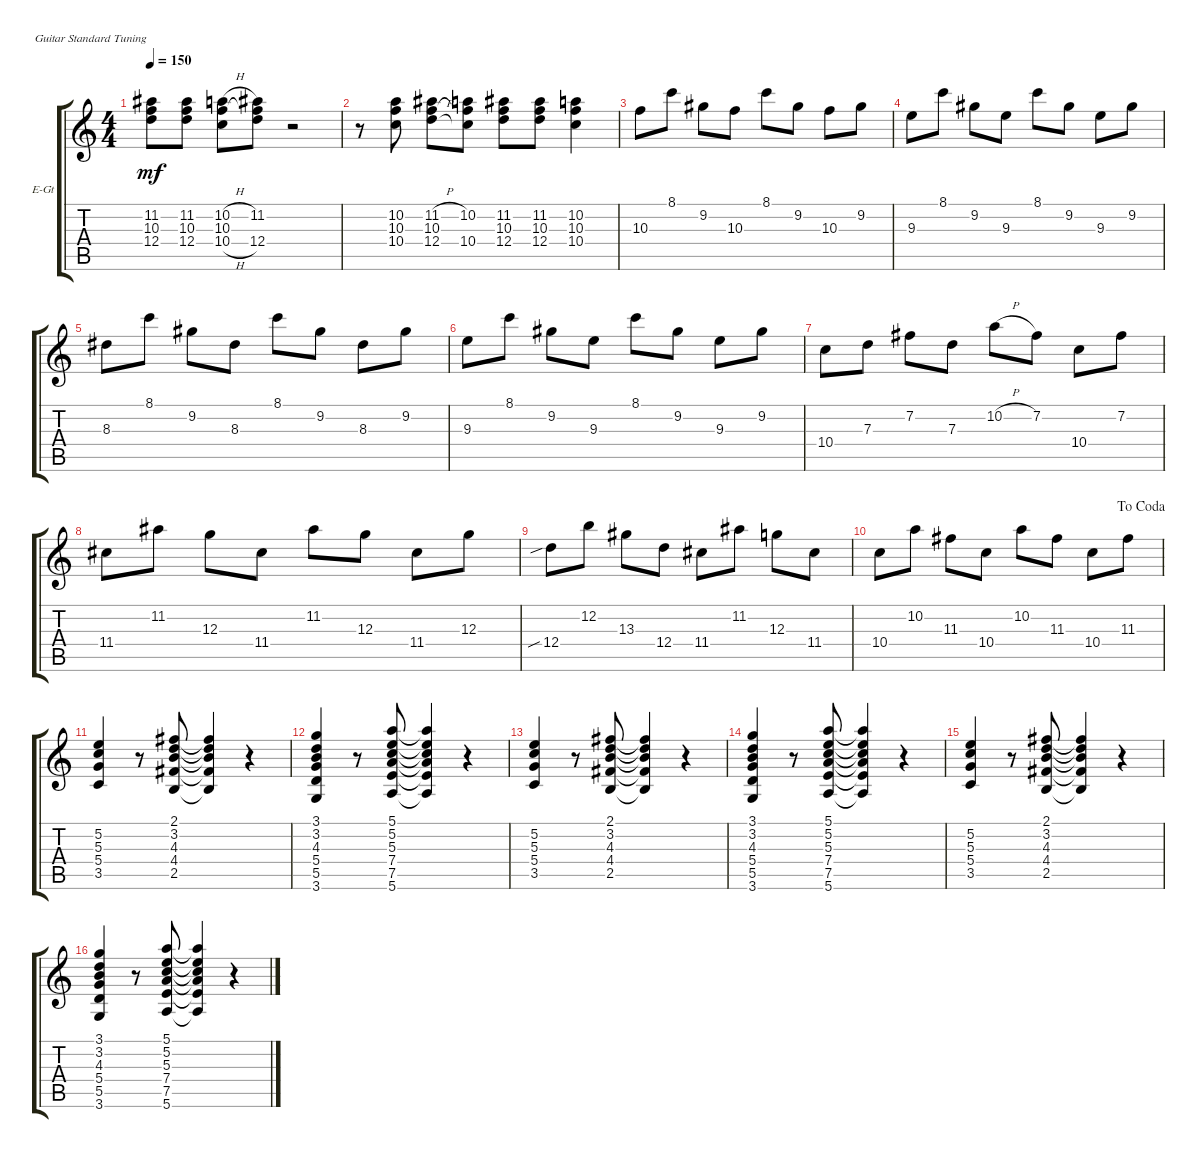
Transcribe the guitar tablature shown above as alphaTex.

\defaultSystemsLayout 4
\bracketExtendMode groupsimilarinstruments
\firstSystemTrackNameOrientation horizontal
\otherSystemsTrackNameOrientation horizontal
\track ("Electric Guitar (Clean)" "E-Gt") {instrument electricguitarclean}
\staff {score tabs}
\tuning (E4 B3 G3 D3 A2 E2)
\ts (4 4)
\tempo 150
\clef g2
\ks c
(11.2 10.3 12.4).8{dy mf} (11.2 10.3 12.4).8 (10.4{h} 10.3 10.2{h}).8 (11.2 10.3{t} 12.4).8 r.2 |
r.8 (10.4 10.3 10.2).8 (11.2{h} 10.3 12.4{h}).8 (10.4 10.3{t} 10.2).8 (11.2 10.3 12.4).8 (11.2 10.3 12.4).8 (10.4 10.3 10.2).4 |
10.3.8 8.1.8 9.2.8 10.3.8 8.1.8 9.2.8 10.3.8 9.2.8 |
9.3.8 8.1.8 9.2.8 9.3.8 8.1.8 9.2.8 9.3.8 9.2.8 |
8.3.8 8.1.8 9.2.8 8.3.8 8.1.8 9.2.8 8.3.8 9.2.8 |
9.3.8 8.1.8 9.2.8 9.3.8 8.1.8 9.2.8 9.3.8 9.2.8 |
10.4.8 7.3.8 7.2.8 7.3.8 10.2{h}.8 7.2.8 10.4.8 7.2.8 |
11.4.8 11.2.8 12.3.8 11.4.8 11.2.8 12.3.8 11.4.8 12.3.8 |
12.4{sib}.8 12.2.8 13.3.8 12.4.8 11.4.8 11.2.8 12.3.8 11.4.8 |
\jump dacoda
10.4.8 10.2.8 11.3.8 10.4.8 10.2.8 11.3.8 10.4.8 11.3.8 |
(3.5 5.4 5.3 5.2).4 r.8 (2.5 4.4 4.3 3.2 2.1).8 (2.1{t} 3.2{t} 4.3{t} 4.4{t} 2.5{t}).4 r.4 |
(3.6 5.5 5.4 4.3 3.2 3.1).4 r.8 (5.1 5.2 5.3 7.4 7.5 5.6).8 (5.6{t} 7.5{t} 7.4{t} 5.3{t} 5.2{t} 5.1{t}).4 r.4 |
(3.5 5.4 5.3 5.2).4 r.8 (2.5 4.4 4.3 3.2 2.1).8 (2.1{t} 3.2{t} 4.3{t} 4.4{t} 2.5{t}).4 r.4 |
(3.6 5.5 5.4 4.3 3.2 3.1).4 r.8 (5.1 5.2 5.3 7.4 7.5 5.6).8 (5.6{t} 7.5{t} 7.4{t} 5.3{t} 5.2{t} 5.1{t}).4 r.4 |
(3.5 5.4 5.3 5.2).4 r.8 (2.5 4.4 4.3 3.2 2.1).8 (2.1{t} 3.2{t} 4.3{t} 4.4{t} 2.5{t}).4 r.4 |
(3.6 5.5 5.4 4.3 3.2 3.1).4 r.8 (5.1 5.2 5.3 7.4 7.5 5.6).8 (5.6{t} 7.5{t} 7.4{t} 5.3{t} 5.2{t} 5.1{t}).4 r.4
